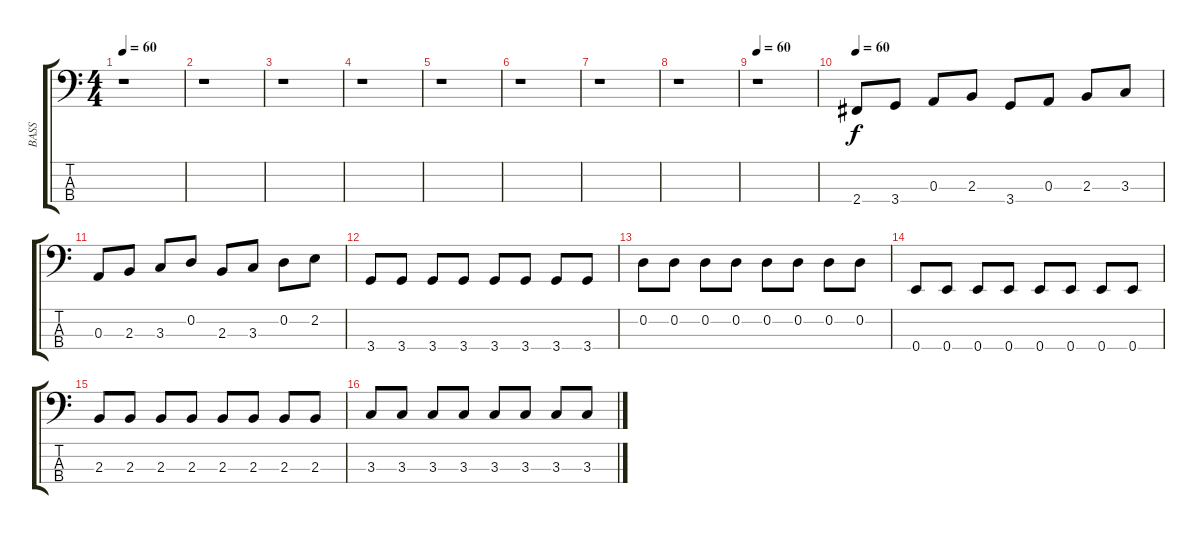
\track (" BASS" " BASS") {instrument electricbassfinger}
\staff {score tabs}
\tuning (G2 D2 A1 E1) {hide}
\ts (4 4)
\tempo 60
\clef f4
\ks c
r.1{dy f} |
r.1 |
r.1 |
r.1 |
r.1 |
r.1 |
r.1 |
r.1 |
\tempo 60
r.1 |
\tempo 60
2.4.8 3.4.8 0.3.8 2.3.8 3.4.8 0.3.8 2.3.8 3.3.8 |
0.3.8 2.3.8 3.3.8 0.2.8 2.3.8 3.3.8 0.2.8 2.2.8 |
3.4.8 3.4.8 3.4.8 3.4.8 3.4.8 3.4.8 3.4.8 3.4.8 |
0.2.8 0.2.8 0.2.8 0.2.8 0.2.8 0.2.8 0.2.8 0.2.8 |
0.4.8 0.4.8 0.4.8 0.4.8 0.4.8 0.4.8 0.4.8 0.4.8 |
2.3.8 2.3.8 2.3.8 2.3.8 2.3.8 2.3.8 2.3.8 2.3.8 |
3.3.8 3.3.8 3.3.8 3.3.8 3.3.8 3.3.8 3.3.8 3.3.8
